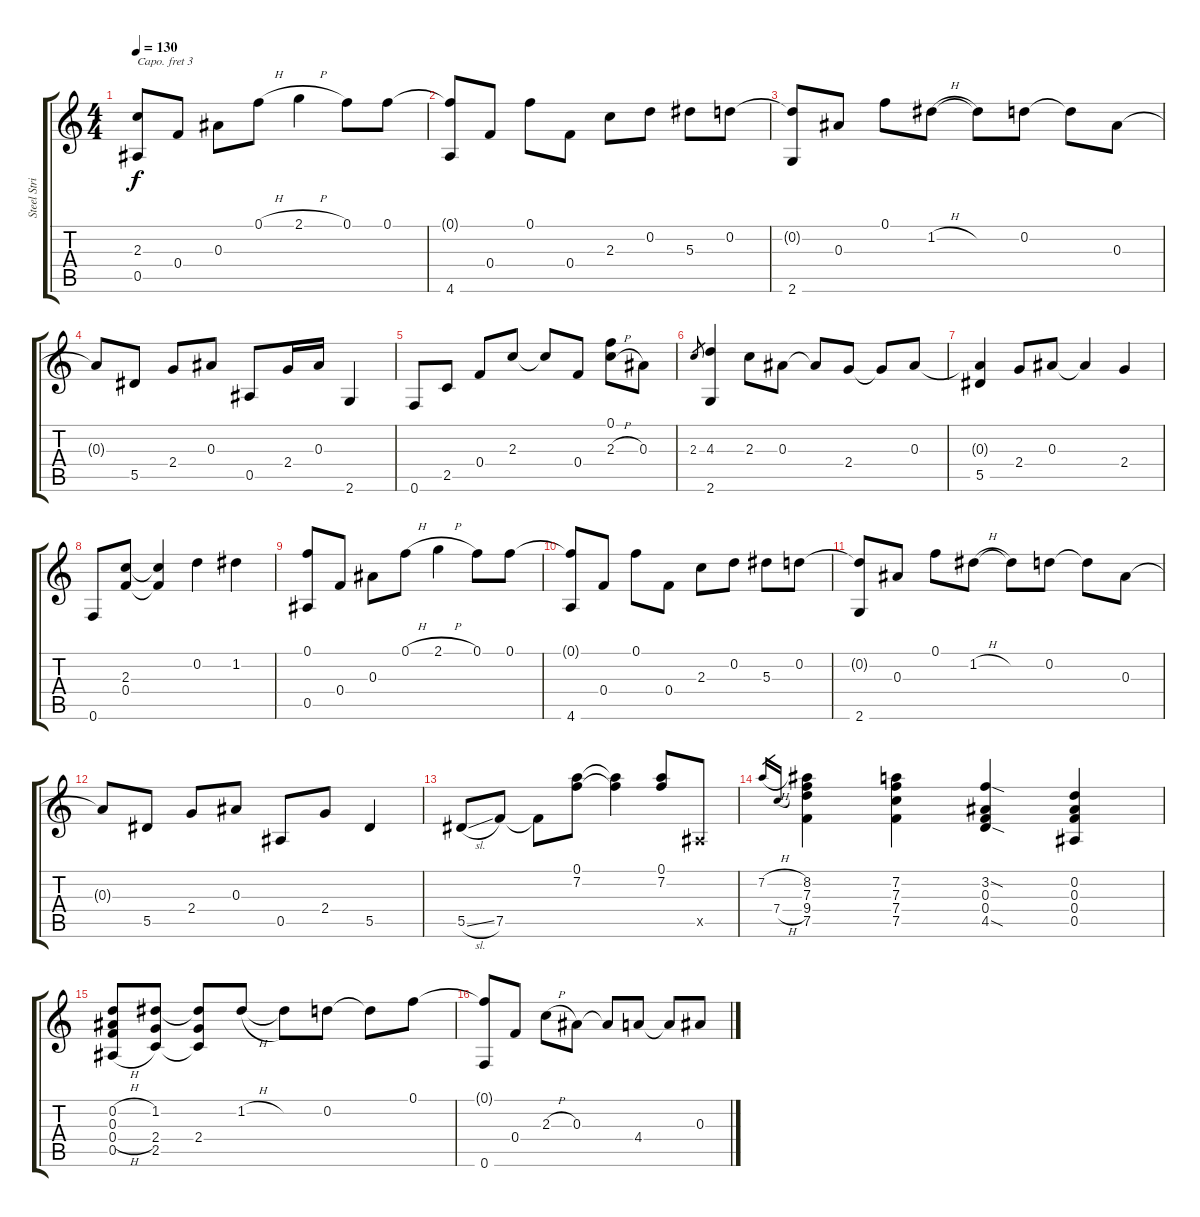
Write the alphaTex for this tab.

\track ("Steel String" "Steel Stri") {instrument acousticguitarsteel}
\staff {score tabs}
\capo 3
\tuning (D4 B3 G3 D3 G2 D2) {hide}
\ts (4 4)
\tempo 130
\clef g2
\ks c
(2.3{t} 0.5).8{dy f} 0.4.8 0.3.8 0.1{h}.8 2.1{h}.4 0.1.8 0.1.8 |
(0.1{t} 4.6).8 0.4.8 0.1.8 0.4.8 2.3.8 0.2.8 5.3.8 0.2.8 |
(0.2{t} 2.6).8 0.3.8 0.1.8 1.2{h}.8 1.2{t}.8 0.2.8 0.2{t}.8 0.3.8 |
0.3{t}.8 5.5.8 2.4.8 0.3.8 0.5.8 2.4.16 0.3.16 2.6.4 |
0.6.8 2.5.8 0.4.8 2.3.8 2.3{t}.8 0.4.8 (0.1 2.3{h}).8 0.3.8 |
2.3.8{gr} (4.3 2.6).4 2.3.8 0.3.8 0.3{t}.8 2.4.8 2.4{t}.8 0.3.8 |
(0.3{t} 5.5).4 2.4.8 0.3.8 0.3{t}.4 2.4.4 |
0.6.8 (2.3 0.4).8 (2.3{t} 0.4{t}).4 0.2.4 1.2.4 |
(0.1 0.5).8 0.4.8 0.3.8 0.1{h}.8 2.1{h}.4 0.1.8 0.1.8 |
(0.1{t} 4.6).8 0.4.8 0.1.8 0.4.8 2.3.8 0.2.8 5.3.8 0.2.8 |
(0.2{t} 2.6).8 0.3.8 0.1.8 1.2{h}.8 1.2{t}.8 0.2.8 0.2{t}.8 0.3.8 |
0.3{t}.8 5.5.8 2.4.8 0.3.8 0.5.8 2.4.8 5.5.4 |
5.5{sl}.8 7.5.8 7.5{t}.8 (0.1 7.2).8 (0.1{t} 7.2{t}).4 (0.1 7.2).8 0.5{x}.8 |
7.2{h}.16{gr} 7.4{h}.16{gr} (8.2 7.3 9.4 7.5).4 (7.2 7.3 7.4 7.5).4 (3.2{sod} 0.3 0.4 4.5{sod}).4 (0.2 0.3 0.4 0.5).4 |
(0.2{h} 0.3 0.4{h} 0.5{h}).8 (1.2 2.4 2.5).8 (1.2{t} 2.4 2.5{t}).8 1.2{h}.8 1.2{t}.8 0.2.8 0.2{t}.8 0.1.8 |
(0.1{t} 0.6).8 0.4.8 2.3{h}.8 0.3.8 0.3{t}.8 4.4.8 4.4{t}.8 0.3.8
